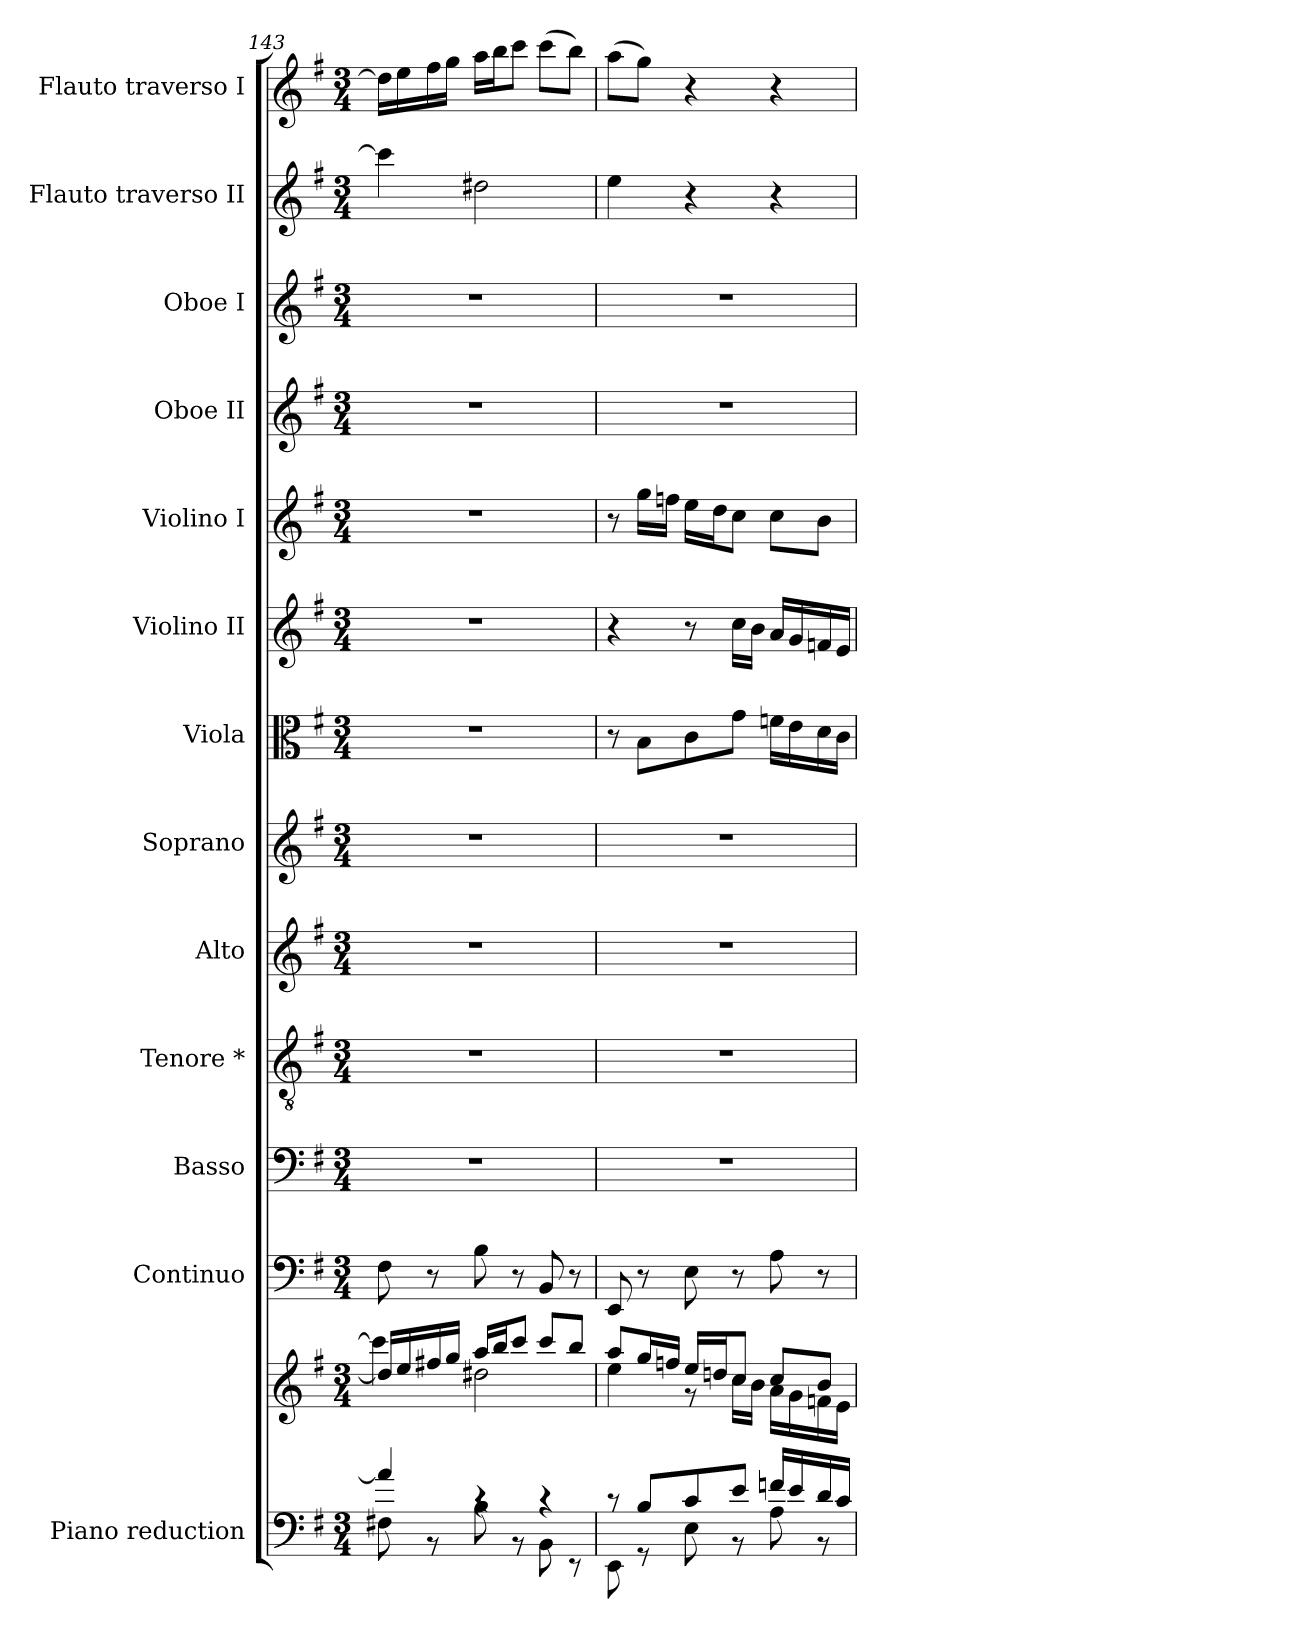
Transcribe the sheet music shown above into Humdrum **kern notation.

**kern	**kern	**kern	**kern	**kern	**kern	**kern	**kern	**kern	**kern	**kern	**kern	**kern	**kern
*part13	*part13	*part12	*part11	*part10	*part9	*part8	*part7	*part6	*part5	*part4	*part3	*part2	*part1
*staff14	*staff13	*staff12	*staff11	*staff10	*staff9	*staff8	*staff7	*staff6	*staff5	*staff4	*staff3	*staff2	*staff1
*I"Piano reduction	*	*I"Continuo	*I"Basso	*I"Tenore *	*I"Alto	*I"Soprano	*I"Viola	*I"Violino II	*I"Violino I	*I"Oboe II	*I"Oboe I	*I"Flauto traverso II	*I"Flauto traverso I
*I'Pno	*	*	*	*	*	*	*I'Vla	*I'Vln	*I'Vln	*I'Ob	*I'Ob	*	*
!!LO:PB:g=z
*clefF4	*clefG2	*clefF4	*clefF4	*clefGv2	*clefG2	*clefG2	*clefC3	*clefG2	*clefG2	*clefG2	*clefG2	*clefG2	*clefG2
*k[f#]	*k[f#]	*k[f#]	*k[f#]	*k[f#]	*k[f#]	*k[f#]	*k[f#]	*k[f#]	*k[f#]	*k[f#]	*k[f#]	*k[f#]	*k[f#]
*M3/4	*M3/4	*M3/4	*M3/4	*M3/4	*M3/4	*M3/4	*M3/4	*M3/4	*M3/4	*M3/4	*M3/4	*M3/4	*M3/4
=143	=143	=143	=143	=143	=143	=143	=143	=143	=143	=143	=143	=143	=143
*^	*^	*	*	*	*	*	*	*	*	*	*	*	*
4a/]	8F#X\	16dd#/LL]	4ccc\]	8F#\	2.r	2.r	2.r	2.r	2.r	2.r	2.r	2.r	2.r	4ccc\]	16dd#\LL]
.	.	16ee/	.	.	.	.	.	.	.	.	.	.	.	.	16ee\
.	8r	16ff#X/	.	8r	.	.	.	.	.	.	.	.	.	.	16ff#\
.	.	16gg/JJ	.	.	.	.	.	.	.	.	.	.	.	.	16gg\JJ
4rc	8B\	16aa/LL	2dd#X\	8B\	.	.	.	.	.	.	.	.	.	2dd#X\	16aa\LL
.	.	16bb/J	.	.	.	.	.	.	.	.	.	.	.	.	16bb\J
.	8r	8ccc/J	.	8r	.	.	.	.	.	.	.	.	.	.	8ccc\J
4rc	8BB\	8ccc/L	.	8BB/	.	.	.	.	.	.	.	.	.	.	(>8ccc\L
.	8r	8bb/J	.	8r	.	.	.	.	.	.	.	.	.	.	8bb\J)
=144	=144	=144	=144	=144	=144	=144	=144	=144	=144	=144	=144	=144	=144	=144	=144
8r	8EE\	8aa/L	4ee\	8EE/	2.r	2.r	2.r	2.r	8r	4r	8r	2.r	2.r	4ee\	(>8aa\L
8B/L	8r	16gg/L	.	8r	.	.	.	.	8B\L	.	16gg\LL	.	.	.	8gg\J)
.	.	16ffn/JJ	.	.	.	.	.	.	.	.	16ffn\JJ	.	.	.	.
8c/	8E\	16ee/LL	8r	8E\	.	.	.	.	8c\	8r	16ee\LL	.	.	4r	4r
.	.	16ddn/J	.	.	.	.	.	.	.	.	16dd\J	.	.	.	.
8e/J	8r	8cc/J	16cc\LL	8r	.	.	.	.	8g\J	16cc\LL	8cc\J	.	.	.	.
.	.	.	16b\JJ	.	.	.	.	.	.	16b\JJ	.	.	.	.	.
16fn/LL	8A\	8cc/L	16a\LL	8A\	.	.	.	.	16fn\LL	16a/LL	8cc\L	.	.	4r	4r
16e/	.	.	16g\	.	.	.	.	.	16e\	16g/	.	.	.	.	.
16d/	8r	8b/J	16fn\	8r	.	.	.	.	16d\	16fn/	8b\J	.	.	.	.
16c/JJ	.	.	16e\JJ	.	.	.	.	.	16c\JJ	16e/JJ	.	.	.	.	.
*v	*v	*	*	*	*	*	*	*	*	*	*	*	*	*	*
*	*v	*v	*	*	*	*	*	*	*	*	*	*	*	*
=	=	=	=	=	=	=	=	=	=	=	=	=	=
*-	*-	*-	*-	*-	*-	*-	*-	*-	*-	*-	*-	*-	*-
